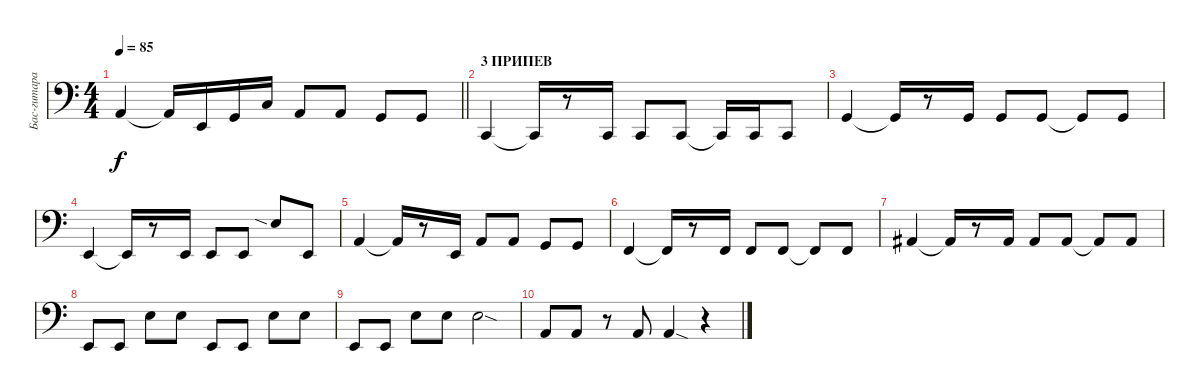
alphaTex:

\track ("Бас-гитара" "Бас-гитара") {instrument acousticguitarsteel}
\staff {score}
\tuning (G2 D2 A1 E1 B0) {hide}
\ts (4 4)
\tempo 85
\clef f4
\barLineRight lightlight
\ks c
0.3.4{dy f} 0.3{t}.16 0.4.16 3.4.16 3.3.16 0.3.8 0.3.8 3.4.8 3.4.8 |
\section ("" "3 ПРИПЕВ")
1.5.4 1.5{t}.16 r.8 1.5.16 1.5.8 1.5.8 1.5{t}.16 1.5.16 1.5.8 |
3.4.4 3.4{t}.16 r.8 3.4.16 3.4.8 3.4.8 3.4{t}.8 3.4.8 |
0.4.4 0.4{t}.16 r.8 0.4.16 0.4.8 0.4.8 2.2{sia}.8 0.4.8 |
0.3.4 0.3{t}.16 r.8 0.4.16 0.3.8 0.3.8 3.4.8 3.4.8 |
1.4.4 1.4{t}.16 r.8 1.4.16 1.4.8 1.4.8 1.4{t}.8 1.4.8 |
1.3.4 1.3{t}.16 r.8 1.3.16 1.3.8 1.3.8 1.3{t}.8 1.3.8 |
0.4.8 0.4.8 2.2.8 2.2.8 0.4.8 0.4.8 2.2.8 2.2.8 |
0.4.8 0.4.8 2.2.8 2.2.8 2.2{sod}.2 |
0.3.8 0.3.8 r.8 0.3.8 0.3{sod}.4 r.4
